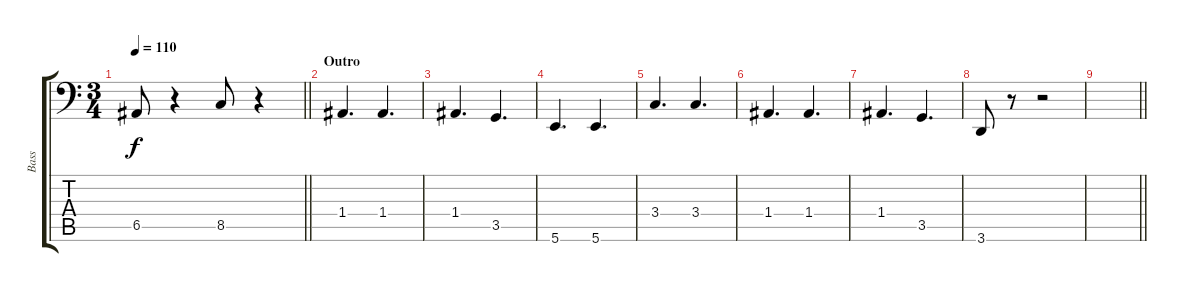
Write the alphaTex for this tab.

\track ("Bass" "Bass") {instrument electricbassfinger}
\staff {score tabs}
\tuning (C3 G2 D2 A1 E1 B0) {hide}
\ts (3 4)
\tempo 110
\clef f4
\barLineRight lightlight
\ks c
6.5.8{dy f} r.4 8.5.8 r.4 |
\section ("" "Outro")
1.4.4{d} 1.4.4{d} |
1.4.4{d} 3.5.4{d} |
5.6.4{d} 5.6.4{d} |
3.4.4{d} 3.4.4{d} |
1.4.4{d} 1.4.4{d} |
1.4.4{d} 3.5.4{d} |
3.6.8 r.8 r.2 |
\barLineRight lightlight
